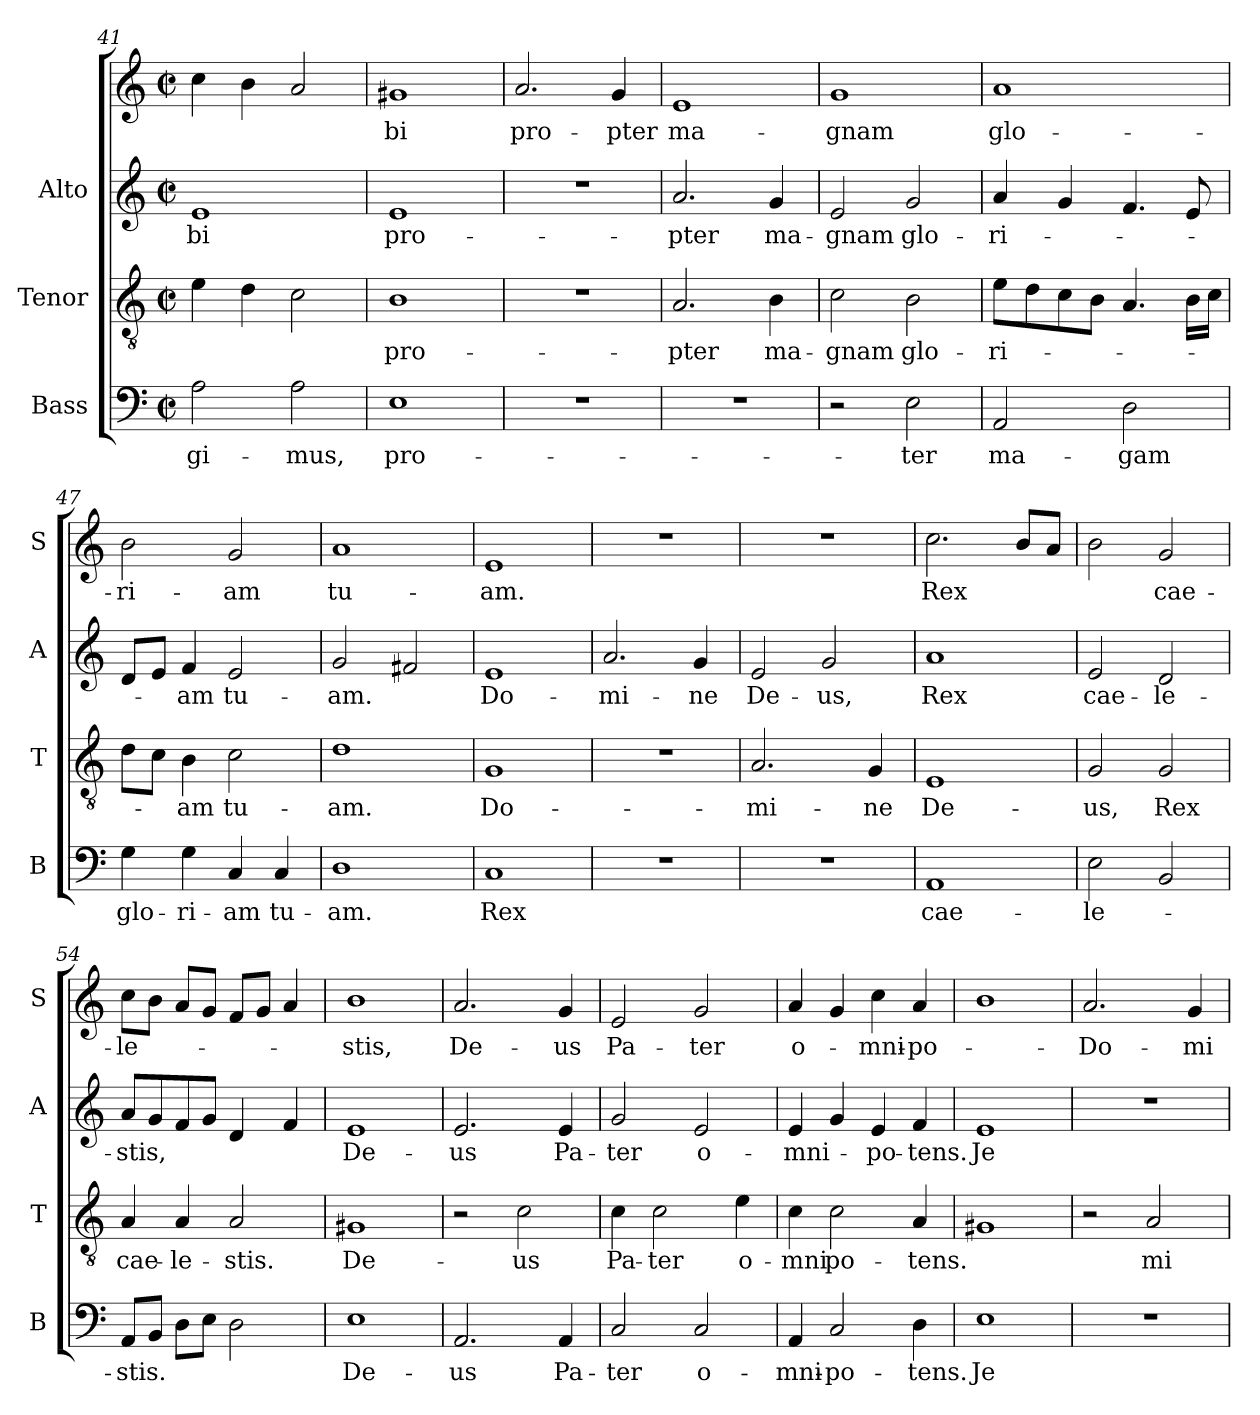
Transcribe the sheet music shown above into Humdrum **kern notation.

**kern	**text	**kern	**text	**kern	**text	**kern	**text
*part4	*part4	*part3	*part3	*part2	*part2	*part1	*part1
*staff4	*staff4	*staff3	*staff3	*staff2	*staff2	*staff1	*staff1
*I"Bass	*	*I"Tenor	*	*I"Alto	*	*	*
*I'B	*	*I'T	*	*I'A	*	*I'S	*
*clefF4	*	*clefGv2	*	*clefG2	*	*clefG2	*
*k[]	*	*k[]	*	*k[]	*	*k[]	*
*C:	*	*C:	*	*C:	*	*C:	*
*M2/2	*	*M2/2	*	*M2/2	*	*M2/2	*
*met(c|)	*	*met(c|)	*	*met(c|)	*	*met(c|)	*
=41	=41	=41	=41	=41	=41	=41	=41
2A\	-gi-	4e\	.	1e	-bi	4cc\	.
.	.	4d\	.	.	.	4b\	.
2A\	-mus,	2c\	.	.	.	2a/	.
=42	=42	=42	=42	=42	=42	=42	=42
1E	pro-	1B	pro-	1e	pro-	1g#X	-bi
=43	=43	=43	=43	=43	=43	=43	=43
1r	.	1r	.	1r	.	2.a/	pro-
.	.	.	.	.	.	4g/	-pter
!!LO:PB:g=z
=44	=44	=44	=44	=44	=44	=44	=44
1r	.	2.A/	-pter	2.a/	-pter	1e	ma-
.	.	4B\	ma-	4g/	ma-	.	.
=45	=45	=45	=45	=45	=45	=45	=45
2r	.	2c\	-gnam	2e/	-gnam	1g	-gnam
2E\	-ter	2B\	glo-	2g/	glo-	.	.
=46	=46	=46	=46	=46	=46	=46	=46
2AA/	ma-	8e\L	-ri-	4a/	-ri-	1a	glo-
.	.	8d\	.	.	.	.	.
.	.	8c\	.	4g/	.	.	.
.	.	8B\J	.	.	.	.	.
2D\	-gam	4.A/	.	4.f/	.	.	.
.	.	16B\LL	.	8e/	.	.	.
.	.	16c\JJ	.	.	.	.	.
=47	=47	=47	=47	=47	=47	=47	=47
4G\	glo-	8d\L	.	8d/L	.	2b\	-ri-
.	.	8c\J	.	8e/J	.	.	.
4G\	-ri-	4B\	-am	4f/	-am	.	.
4C/	-am	2c\	tu-	2e/	tu-	2g/	-am
4C/	tu-	.	.	.	.	.	.
=48	=48	=48	=48	=48	=48	=48	=48
1D	-am.	1d	-am.	2g/	-am.	1a	tu-
.	.	.	.	2f#X/	.	.	.
=49	=49	=49	=49	=49	=49	=49	=49
1C	Rex	1G	Do-	1e	Do-	1e	-am.
!!LO:LB:g=z
=50	=50	=50	=50	=50	=50	=50	=50
1r	.	1r	.	2.a/	-mi-	1r	.
.	.	.	.	4g/	-ne	.	.
=51	=51	=51	=51	=51	=51	=51	=51
1r	.	2.A/	-mi-	2e/	De-	1r	.
.	.	.	.	2g/	-us,	.	.
.	.	4G/	-ne	.	.	.	.
=52	=52	=52	=52	=52	=52	=52	=52
1AA	cae-	1E	De-	1a	Rex	2.cc\	Rex
.	.	.	.	.	.	8b/L	.
.	.	.	.	.	.	8a/J	.
=53	=53	=53	=53	=53	=53	=53	=53
2E\	-le-	2G/	-us,	2e/	cae-	2b\	.
2BB/	.	2G/	Rex	2d/	-le-	2g/	cae-
=54	=54	=54	=54	=54	=54	=54	=54
8AA/L	-stis.	4A/	cae-	8a/L	-stis,	8cc\L	-le-
8BB/J	.	.	.	8g/	.	8b\J	.
8D\L	.	4A/	-le-	8f/	.	8a/L	.
8E\J	.	.	.	8g/J	.	8g/J	.
2D\	.	2A/	-stis.	4d/	.	8f/L	.
.	.	.	.	.	.	8g/J	.
.	.	.	.	4f/	.	4a/	.
=55	=55	=55	=55	=55	=55	=55	=55
1E	De-	1G#X	De-	1e	De-	1b	-stis,
!!LO:LB:g=z
=56	=56	=56	=56	=56	=56	=56	=56
2.AA/	-us	2r	.	2.e/	-us	2.a/	De-
.	.	2c\	-us	.	.	.	.
4AA/	Pa-	.	.	4e/	Pa-	4g/	-us
=57	=57	=57	=57	=57	=57	=57	=57
2C/	-ter	4c\	Pa-	2g/	-ter	2e/	Pa-
.	.	2c\	-ter	.	.	.	.
2C/	o-	.	.	2e/	o-	2g/	-ter
.	.	4e\	o-	.	.	.	.
=58	=58	=58	=58	=58	=58	=58	=58
4AA/	-mni-	4c\	-mni	4e/	-mni-	4a/	o-
2C/	-po-	2c\	po-	4g/	.	4g/	.
.	.	.	.	4e/	-po-	4cc\	-mni-
4D\	-tens.	4A/	-tens.	4f/	-tens.	4a/	-po-
=59	=59	=59	=59	=59	=59	=59	=59
1E	Je-	1G#X	.	1e	Je-	1b	.
=60	=60	=60	=60	=60	=60	=60	=60
1r	.	2r	.	1r	.	2.a/	-Do-
.	.	2A/	mi-	.	.	.	.
.	.	.	.	.	.	4g/	-mi-
=	=	=	=	=	=	=	=
*-	*-	*-	*-	*-	*-	*-	*-
